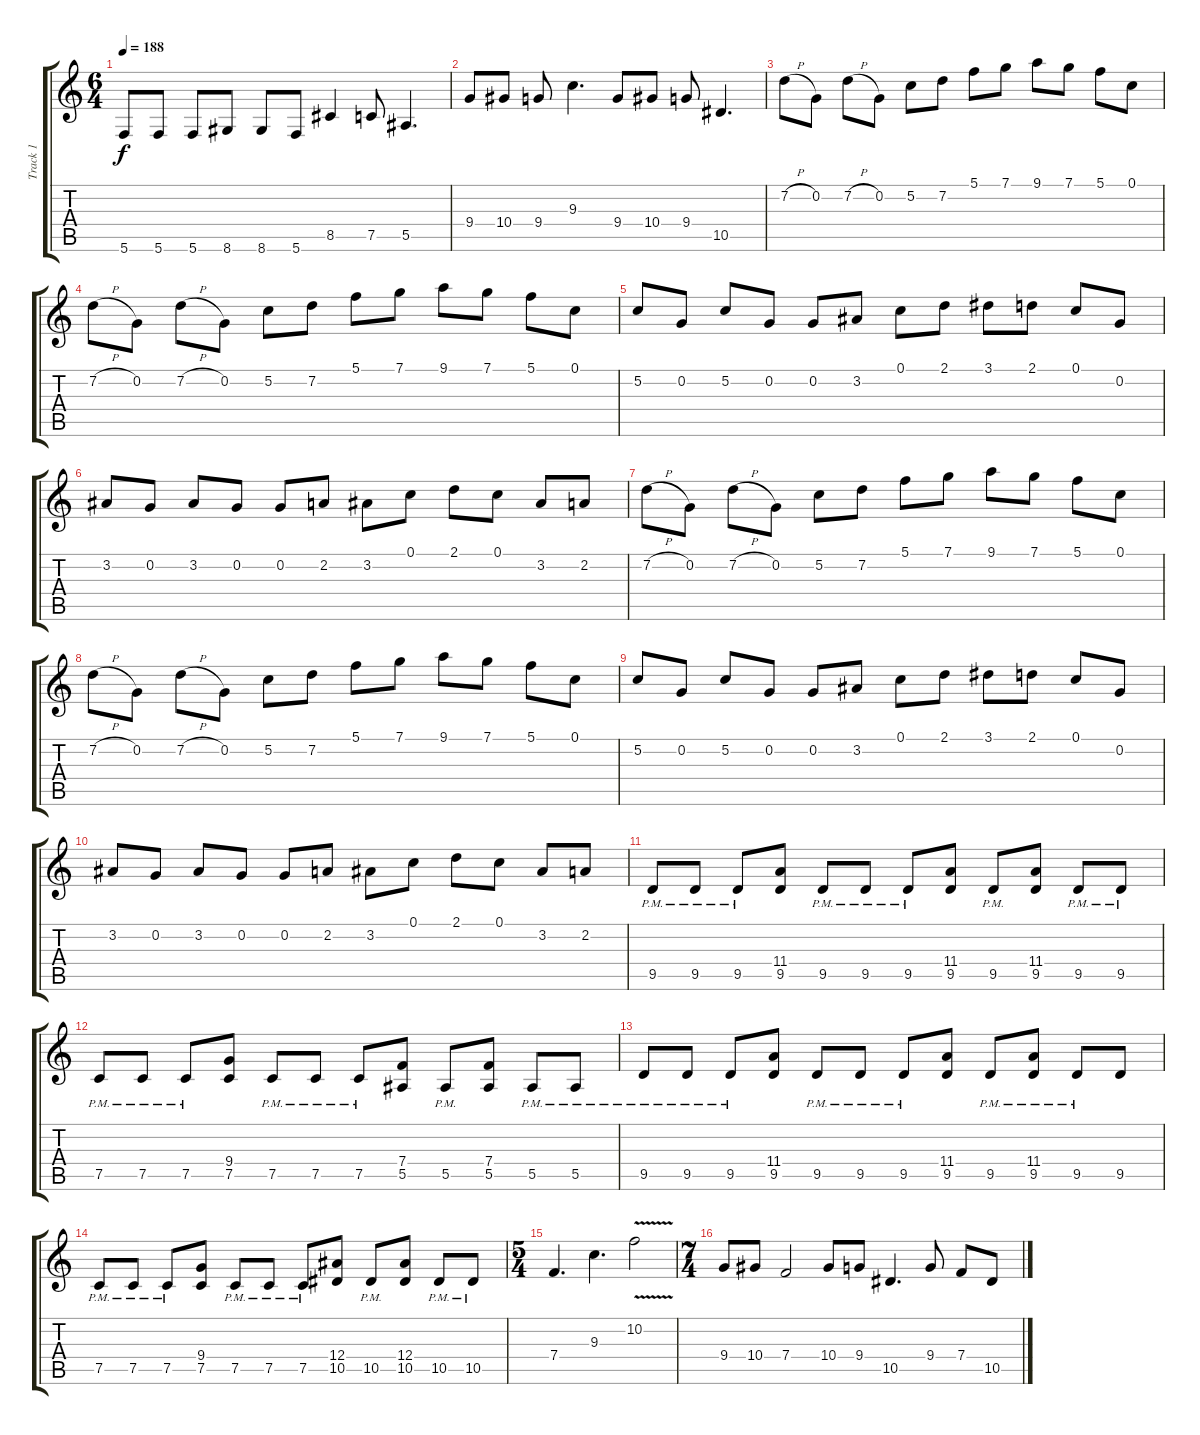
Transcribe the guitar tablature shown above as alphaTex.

\track ("Track 1" "Track 1") {instrument overdrivenguitar}
\staff {score tabs}
\tuning (C4 G3 Eb3 Bb2 F2 C2) {hide}
\ts (6 4)
\tempo 188
\clef g2
\ks c
5.6.8{dy f} 5.6.8 5.6.8 8.6.8 8.6.8 5.6.8 8.5.4 7.5.8 5.5.4{d} |
9.4.8 10.4.8 9.4.8 9.3.4{d} 9.4.8 10.4.8 9.4.8 10.5.4{d} |
7.2{h}.8 0.2.8 7.2{h}.8 0.2.8 5.2.8 7.2.8 5.1.8 7.1.8 9.1.8 7.1.8 5.1.8 0.1.8 |
7.2{h}.8 0.2.8 7.2{h}.8 0.2.8 5.2.8 7.2.8 5.1.8 7.1.8 9.1.8 7.1.8 5.1.8 0.1.8 |
5.2.8 0.2.8 5.2.8 0.2.8 0.2.8 3.2.8 0.1.8 2.1.8 3.1.8 2.1.8 0.1.8 0.2.8 |
3.2.8 0.2.8 3.2.8 0.2.8 0.2.8 2.2.8 3.2.8 0.1.8 2.1.8 0.1.8 3.2.8 2.2.8 |
7.2{h}.8 0.2.8 7.2{h}.8 0.2.8 5.2.8 7.2.8 5.1.8 7.1.8 9.1.8 7.1.8 5.1.8 0.1.8 |
7.2{h}.8 0.2.8 7.2{h}.8 0.2.8 5.2.8 7.2.8 5.1.8 7.1.8 9.1.8 7.1.8 5.1.8 0.1.8 |
5.2.8 0.2.8 5.2.8 0.2.8 0.2.8 3.2.8 0.1.8 2.1.8 3.1.8 2.1.8 0.1.8 0.2.8 |
3.2.8 0.2.8 3.2.8 0.2.8 0.2.8 2.2.8 3.2.8 0.1.8 2.1.8 0.1.8 3.2.8 2.2.8 |
9.5{pm}.8 9.5{pm}.8 9.5{pm}.8 (11.4 9.5).8 9.5{pm}.8 9.5{pm}.8 9.5{pm}.8 (11.4 9.5).8 9.5{pm}.8 (11.4 9.5).8 9.5{pm}.8 9.5{pm}.8 |
7.5{pm}.8 7.5{pm}.8 7.5{pm}.8 (9.4 7.5).8 7.5{pm}.8 7.5{pm}.8 7.5{pm}.8 (7.4 5.5).8 5.5{pm}.8 (7.4 5.5).8 5.5{pm}.8 5.5{pm}.8 |
9.5{pm}.8 9.5{pm}.8 9.5{pm}.8 (11.4 9.5).8 9.5{pm}.8 9.5{pm}.8 9.5{pm}.8 (11.4 9.5).8 9.5{pm}.8 (11.4 9.5{pm}).8 9.5{pm}.8 9.5.8 |
7.5{pm}.8 7.5{pm}.8 7.5{pm}.8 (9.4 7.5).8 7.5{pm}.8 7.5{pm}.8 7.5{pm}.8 (12.4 10.5).8 10.5{pm}.8 (12.4 10.5).8 10.5{pm}.8 10.5{pm}.8 |
\ts (5 4)
7.4.4{d} 9.3.4{d} 10.2{v}.2 |
\ts (7 4)
9.4.8 10.4.8 7.4.2 10.4.8 9.4.8 10.5.4{d} 9.4.8 7.4.8 10.5.8
